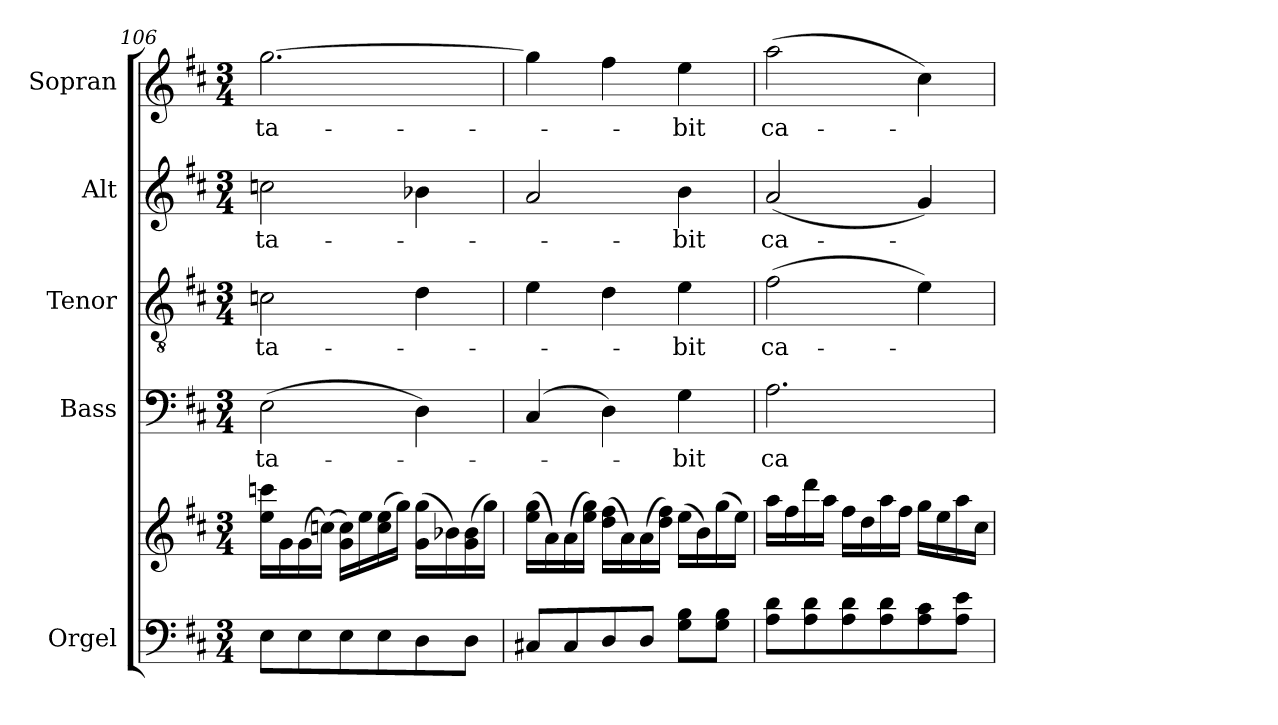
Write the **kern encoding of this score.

**kern	**kern	**kern	**text	**kern	**text	**kern	**text	**kern	**text
*part5	*part5	*part4	*part4	*part3	*part3	*part2	*part2	*part1	*part1
*staff6	*staff5	*staff4	*staff4	*staff3	*staff3	*staff2	*staff2	*staff1	*staff1
*I"Orgel	*	*I"Bass	*	*I"Tenor	*	*I"Alt	*	*I"Sopran	*
*I'Org.	*	*I'B.	*	*I'T.	*	*I'A.	*	*I'S.	*
*clefF4	*clefG2	*clefF4	*	*clefGv2	*	*clefG2	*	*clefG2	*
*k[f#c#]	*k[f#c#]	*k[f#c#]	*	*k[f#c#]	*	*k[f#c#]	*	*k[f#c#]	*
*D:	*D:	*D:	*	*D:	*	*D:	*	*D:	*
*M3/4	*M3/4	*M3/4	*	*M3/4	*	*M3/4	*	*M3/4	*
=106	=106	=106	=106	=106	=106	=106	=106	=106	=106
!	!	!	!LO:LY:b	!	!LO:LY:b	!	!LO:LY:b	!	!LO:LY:b
8E\L	16ee\ 16cccn\LL	(>2E\	-ta-	2cn\	-ta-	2ccn\	-ta-	[2.gg\	-ta-
.	16g\	.	.	.	.	.	.	.	.
8E\	(>16g\	.	.	.	.	.	.	.	.
.	(>16ccn\JJ)	.	.	.	.	.	.	.	.
8E\	16g\ 16cc\LL)	.	.	.	.	.	.	.	.
.	16ee\	.	.	.	.	.	.	.	.
8E\	(>16cc\ 16ee\	.	.	.	.	.	.	.	.
.	16gg\JJ)	.	.	.	.	.	.	.	.
8D\	(>16g\ 16gg\LL	4D\)	.	4d\	.	4b-X\	.	.	.
.	16b-X\)	.	.	.	.	.	.	.	.
8D\J	(>16g\ 16b-\	.	.	.	.	.	.	.	.
.	16gg\JJ)	.	.	.	.	.	.	.	.
=107	=107	=107	=107	=107	=107	=107	=107	=107	=107
8C#X/L	(>16ee\ 16gg\LL	(4C#/	.	4e\	.	2a/	.	4gg\]	.
.	16a\)	.	.	.	.	.	.	.	.
8C#/	(>16a\	.	.	.	.	.	.	.	.
.	16ee\ 16gg\JJ)	.	.	.	.	.	.	.	.
8D/	(>16dd\ 16ff#\LL	4D\)	.	4d\	.	.	.	4ff#\	.
.	16a\)	.	.	.	.	.	.	.	.
8D/J	(>16a\	.	.	.	.	.	.	.	.
.	16dd\ 16ff#\JJ)	.	.	.	.	.	.	.	.
!	!	!	!LO:LY:b	!	!LO:LY:b	!	!LO:LY:b	!	!LO:LY:b
8G\ 8B\L	(>16ee\LL	4G\	-bit	4e\	-bit	4b\	-bit	4ee\	-bit
.	16b\)	.	.	.	.	.	.	.	.
8G\ 8B\J	(>16gg\	.	.	.	.	.	.	.	.
.	16ee\JJ)	.	.	.	.	.	.	.	.
!!LO:LB:g=z
=108	=108	=108	=108	=108	=108	=108	=108	=108	=108
!	!	!	!LO:LY:b	!	!LO:LY:b	!	!LO:LY:b	!	!LO:LY:b
8A\ 8d\L	16aa\LL	2.A\	ca-	(>2f#\	ca-	(<2a/	ca-	(>2aa\	ca-
.	16ff#\	.	.	.	.	.	.	.	.
8A\ 8d\	16ddd\	.	.	.	.	.	.	.	.
.	16aa\JJ	.	.	.	.	.	.	.	.
8A\ 8d\	16ff#\LL	.	.	.	.	.	.	.	.
.	16dd\	.	.	.	.	.	.	.	.
8A\ 8d\	16aa\	.	.	.	.	.	.	.	.
.	16ff#\JJ	.	.	.	.	.	.	.	.
8A\ 8c#\	16gg\LL	.	.	4e\)	.	4g/)	.	4cc#\)	.
.	16ee\	.	.	.	.	.	.	.	.
8A\ 8e\J	16aa\	.	.	.	.	.	.	.	.
.	16cc#\JJ	.	.	.	.	.	.	.	.
=	=	=	=	=	=	=	=	=	=
*-	*-	*-	*-	*-	*-	*-	*-	*-	*-
